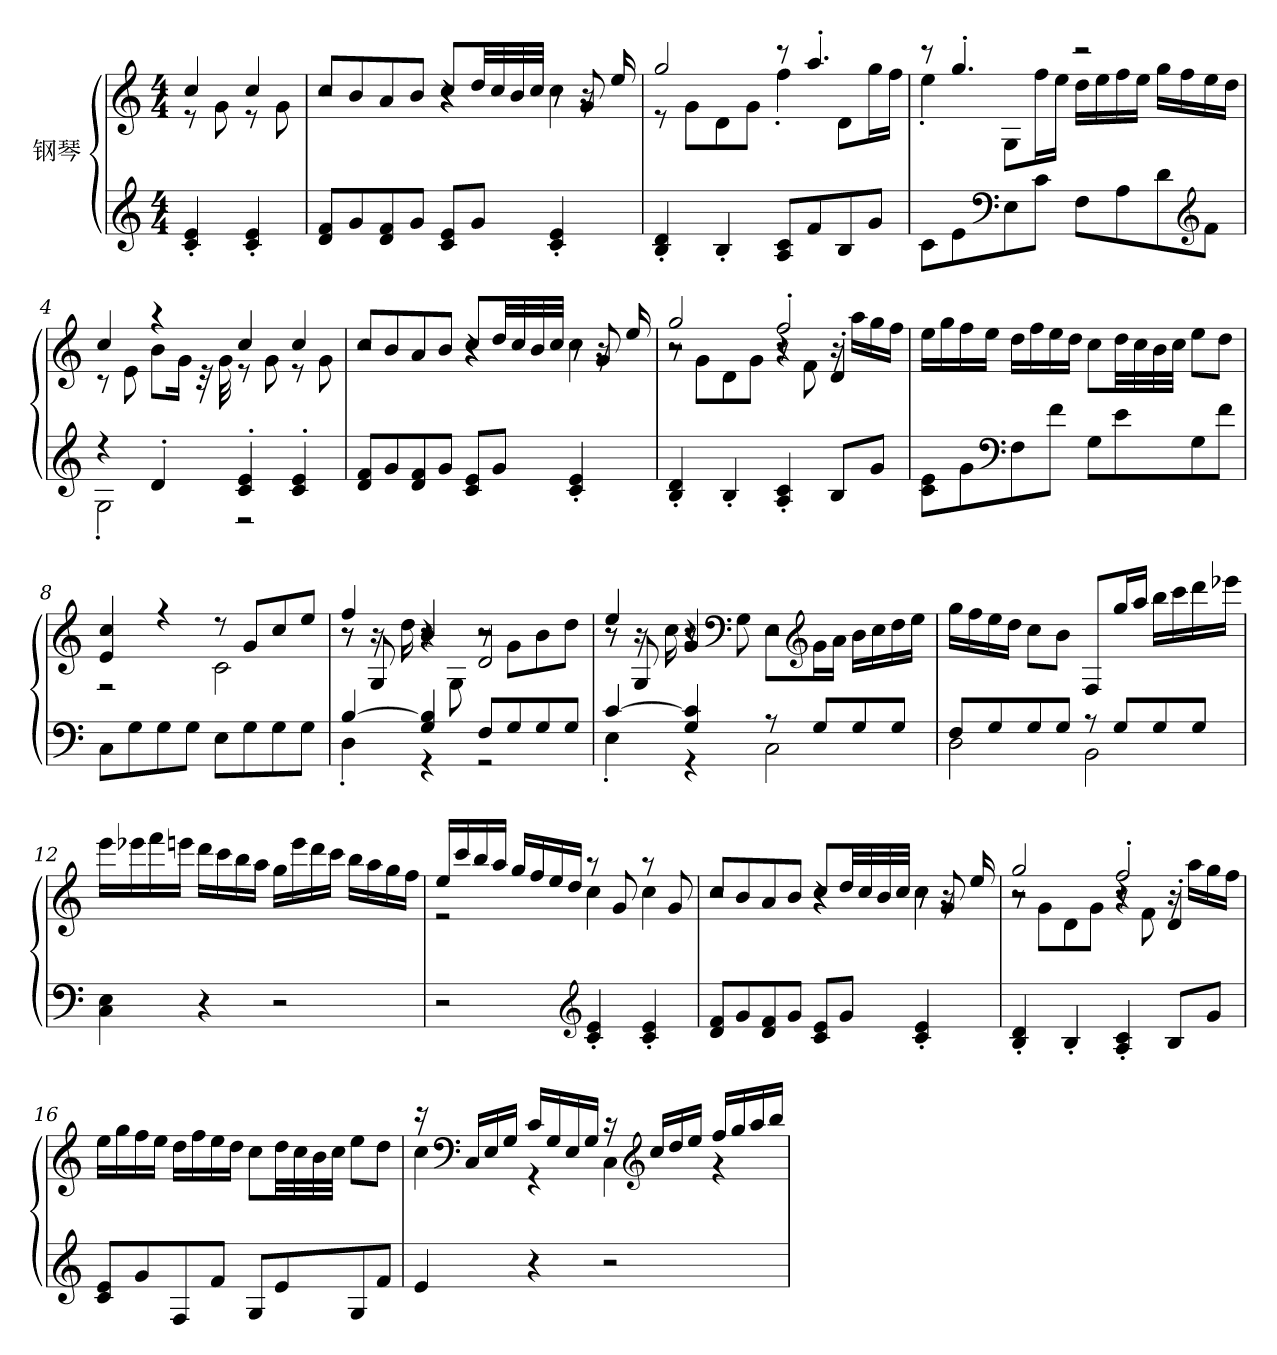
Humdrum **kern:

**kern	**kern
*part1	*part1
*staff2	*staff1
*I"钢琴	*
*clefG2	*clefG2
*k[]	*k[]
*M4/4	*M4/4
*MM120	*MM120
=	=
*	*^
4c/' 4e/'	4cc/	8r
.	.	8g\
4c/' 4e/'	4cc/	8r
.	.	8g\
=1	=1	=1
*	*	*^
8d/ 8f/L	8cc/L	2r	2r
8g/	8b/	.	.
8d/ 8f/	8a/	.	.
8g/J	8b/J	.	.
8c/ 8e/L	8cc/L	4r	4r
8g/J	32dd/LL	.	.
.	32cc/	.	.
.	32b/	.	.
.	32cc/JJJ	.	.
4c/' 4e/'	8r	4cc\	8r
.	16r	.	8g/
.	16ee/	.	.
*	*	*v	*v
=2	=2	=2
4B/' 4d/'	2gg/	8r
.	.	8g\L
4B'/	.	8d\
.	.	8g\J
8A/ 8c/L	8r	4ff'\
8f/	4.aa'/	.
8B/	.	8d\L
8g/J	.	16gg\L
.	.	16ff\JJ
=3	=3	=3
8c\L	8r	4ee'\
8e\	4.gg'/	.
*clefF4	*	*
8E\	.	8G\L
8c\J	.	16ff\L
.	.	16ee\JJ
8F\L	2r	16dd\LL
.	.	16ee\
8A\	.	16ff\
.	.	16ee\JJ
8d\	.	16gg\LL
.	.	16ff\
*clefG2	*	*
8f\J	.	16ee\
.	.	16dd\JJ
!!LO:LB:g=z	!!
=4	=4	=4
*^	*	*
4r	2G'\	4cc/	8r
.	.	.	8e\
4d'/	.	4r	8b\L
.	.	.	16g\Jk
.	.	.	32r
.	.	.	32g\
4c/' 4e/'	2r	4cc/	8r
.	.	.	8g\
4c/' 4e/'	.	4cc/	8r
.	.	.	8g\
*v	*v	*	*
=5	=5	=5
*	*	*^
8d/ 8f/L	8cc/L	2r	2r
8g/	8b/	.	.
8d/ 8f/	8a/	.	.
8g/J	8b/J	.	.
8c/ 8e/L	8cc/L	4r	4r
8g/J	32dd/LL	.	.
.	32cc/	.	.
.	32b/	.	.
.	32cc/JJJ	.	.
4c/' 4e/'	8r	4cc\	8r
.	16r	.	8g/
.	16ee/	.	.
=6	=6	=6	=6
4B/' 4d/'	2gg/	8r	2r
.	.	8g\L	.
4B'/	.	8d\	.
.	.	8g\J	.
4A/' 4c/'	2ff'/	8r	4r
.	.	8f\	.
8B/L	.	16r	4d'/
.	.	16aa\LL	.
8g/J	.	16gg\	.
.	.	16ff\JJ	.
*	*v	*v	*v
!!LO:LB:g=z
=7	=7
8c\ 8e\L	16ee\LL
.	16gg\
8g\	16ff\
.	16ee\JJ
*clefF4	*
8F\	16dd\LL
.	16ff\
8f\J	16ee\
.	16dd\JJ
8G\L	8cc\L
8e\	32dd\LL
.	32cc\
.	32b\
.	32cc\JJJ
8G\	8ee\L
8f\J	8dd\J
=8	=8
*	*^
8C\L	4e/ 4cc/	2r
8G\	.	.
8G\	4r	.
8G\J	.	.
8E\L	8r	2c\
8G\	8g/L	.
8G\	8cc/	.
8G\J	8ee/J	.
=9	=9	=9
*^	*	*^
[4B/	4D'\	4ff/	8r	8r
.	.	.	16r	8G/
.	.	.	16dd\	.
4G/ 4B/]	4r	4b/	8r	4r
.	.	.	8G\	.
8F/L	2r	2d/	8r	2r
8G/	.	.	8g\L	.
8G/	.	.	8b\	.
8G/J	.	.	8dd\J	.
!!LO:LB:g=z	!!	!!
=10	=10	=10	=10	=10
[4c/	4E'\	4ee/	8r	8r
.	.	.	16r	8G/
.	.	.	16cc\	.
4G/ 4c/]	4r	4g/	8r	4r
*	*	*clefF4	*	*
.	.	.	8G\	.
8r	2C\	2r	8E\L	2r
*	*	*clefG2	*	*
8G/L	.	.	16g\L	.
.	.	.	16a\JJ	.
8G/	.	.	16b\LL	.
.	.	.	16cc\	.
8G/J	.	.	16dd\	.
.	.	.	16ee\JJ	.
*	*	*v	*v	*v
=11	=11	=11
8F/L	2D\	16gg\LL
.	.	16ff\
8G/	.	16ee\
.	.	16dd\JJ
8G/	.	8cc\L
8G/J	.	8b\J
8r	2BB\	8F/L
8G/L	.	16gg/L
.	.	16aa/JJ
8G/	.	16bb\LL
.	.	16ccc\
8G/J	.	16ddd\
.	.	16eee-X\JJ
*v	*v	*
!!LO:LB:g=z
=12	=12
4C\ 4E\	16eee\LL
.	16eee-X\
.	16fff\
.	16eeen\JJ
4r	16ddd\LL
.	16ccc\
.	16bb\
.	16aa\JJ
2r	16gg\LL
.	16eee\
.	16ddd\
.	16ccc\JJ
.	16bb\LL
.	16aa\
.	16gg\
.	16ff\JJ
=13	=13
*	*^
2r	16ee/LL	2r
.	16ccc/	.
.	16bb/	.
.	16aa/JJ	.
.	16gg/LL	.
.	16ff/	.
.	16ee/	.
.	16dd/JJ	.
*clefG2	*	*
4c/' 4e/'	8r	4cc\
.	8g/	.
4c/' 4e/'	8r	4cc\
.	8g/	.
!!LO:LB:g=z
=14	=14	=14
*	*	*^
8d/ 8f/L	8cc/L	2r	2r
8g/	8b/	.	.
8d/ 8f/	8a/	.	.
8g/J	8b/J	.	.
8c/ 8e/L	8cc/L	4r	4r
8g/J	32dd/LL	.	.
.	32cc/	.	.
.	32b/	.	.
.	32cc/JJJ	.	.
4c/' 4e/'	8r	4cc\	8r
.	16r	.	8g/
.	16ee/	.	.
=15	=15	=15	=15
4B/' 4d/'	2gg/	8r	2r
.	.	8g\L	.
4B'/	.	8d\	.
.	.	8g\J	.
4A/' 4c/'	2ff'/	8r	4r
.	.	8f\	.
8B/L	.	16r	4d'/
.	.	16aa\LL	.
8g/J	.	16gg\	.
.	.	16ff\JJ	.
*	*v	*v	*v
=16	=16
8c/ 8e/L	16ee\LL
.	16gg\
8g/	16ff\
.	16ee\JJ
8F/	16dd\LL
.	16ff\
8f/J	16ee\
.	16dd\JJ
8G/L	8cc\L
8e/	32dd\LL
.	32cc\
.	32b\
.	32cc\JJJ
8G/	8ee\L
8f/J	8dd\J
!!LO:PB:g=z
=17	=17
*	*^
4e/	16r	4cc\
*	*clefF4	*
.	16C/LL	.
.	16E/	.
.	16G/JJ	.
4r	16c/LL	4r
.	16G/	.
.	16E/	.
.	16G/JJ	.
2r	16r	4C\
*	*clefG2	*
.	16cc/LL	.
.	16dd/	.
.	16ee/JJ	.
.	16ff/LL	4r
.	16gg/	.
.	16aa/	.
.	16bb/JJ	.
*	*v	*v
=	=
*-	*-
